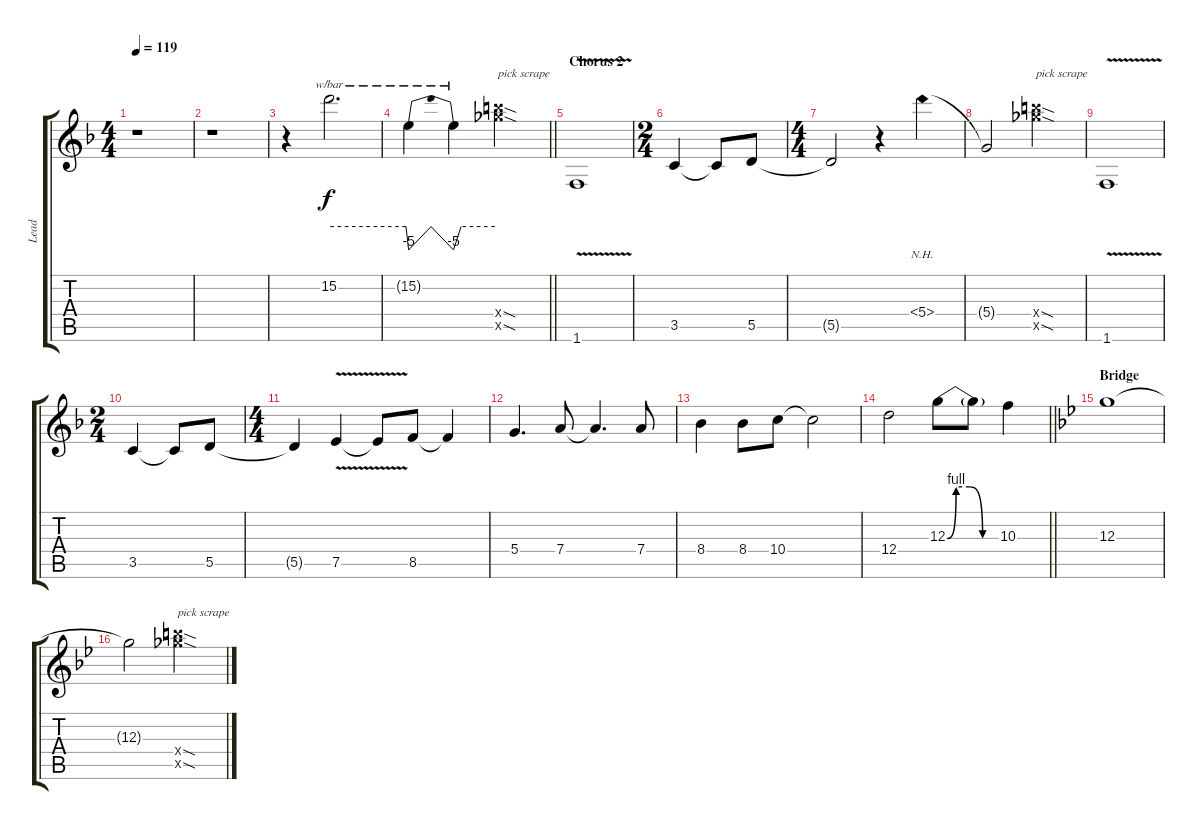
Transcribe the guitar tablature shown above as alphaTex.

\track ("Lead" "Lead") {instrument distortionguitar}
\staff {score tabs}
\tuning (E4 B3 G3 D3 A2 E2) {hide}
\ts (4 4)
\tempo 119
\clef g2
\ks f
r.1{dy f} |
r.1 |
r.4 15.2.2{d tbe (custom default 0 0 58 0 60 -20)} |
\barLineRight lightlight
15.2{t}.4{tbe (dip default 0 -20 10 0 56 0 60 -20)} 15.2{t}.4{tbe (custom default 0 -20 11 0 60 0)} (21.4{sod x} 21.5{sod x}).2{txt "pick scrape"} |
\section ("" "Chorus 2")
1.6{v}.1 |
\ts (2 4)
3.5.4 3.5{t}.8 5.5.8 |
\ts (4 4)
5.5{t}.2 r.4 5.4{nh}.4 |
5.4{t}.2 (21.4{sod x} 21.5{sod x}).2{txt "pick scrape"} |
1.6{v}.1 |
\ts (2 4)
3.5.4 3.5{t}.8 5.5.8 |
\ts (4 4)
5.5{t}.4 7.5{v}.4 7.5{t}.8 8.5.8 8.5{t}.4 |
5.4.4{d} 7.4.8 7.4{t}.4{d} 7.4.8 |
8.4.4 8.4.8 10.4.8 10.4{t}.2 |
\barLineRight lightlight
12.4.2 12.3{be (custom 0 0 10 4 25 4 40 0 60 0)}.8 12.3{t}.8 10.3.4 |
\section ("" "Bridge")
\ks bb
12.3.1 |
12.3{t}.2 (21.4{sod x} 21.5{sod x}).2{txt "pick scrape"}
